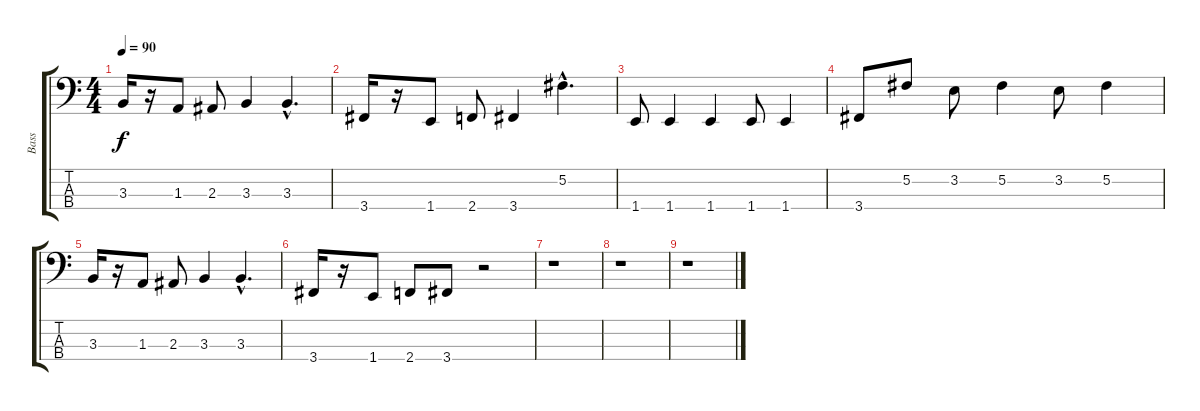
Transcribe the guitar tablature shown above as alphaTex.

\track ("Bass" "Bass") {instrument electricbasspick}
\staff {score tabs}
\tuning (Gb2 Db2 Ab1 Eb1) {hide}
\ts (4 4)
\tempo 90
\clef f4
\ks c
3.3.16{dy f} r.16 1.3.8 2.3.8 3.3.4 3.3{hac}.4{d} |
3.4.16 r.16 1.4.8 2.4.8 3.4.4 5.2{hac}.4{d} |
1.4.8 1.4.4 1.4.4 1.4.8 1.4.4 |
3.4.8 5.2.8 3.2.8 5.2.4 3.2.8 5.2.4 |
3.3.16 r.16 1.3.8 2.3.8 3.3.4 3.3{hac}.4{d} |
3.4.16 r.16 1.4.8 2.4.8 3.4.8 r.2 |
r.1 |
r.1 |
r.1
